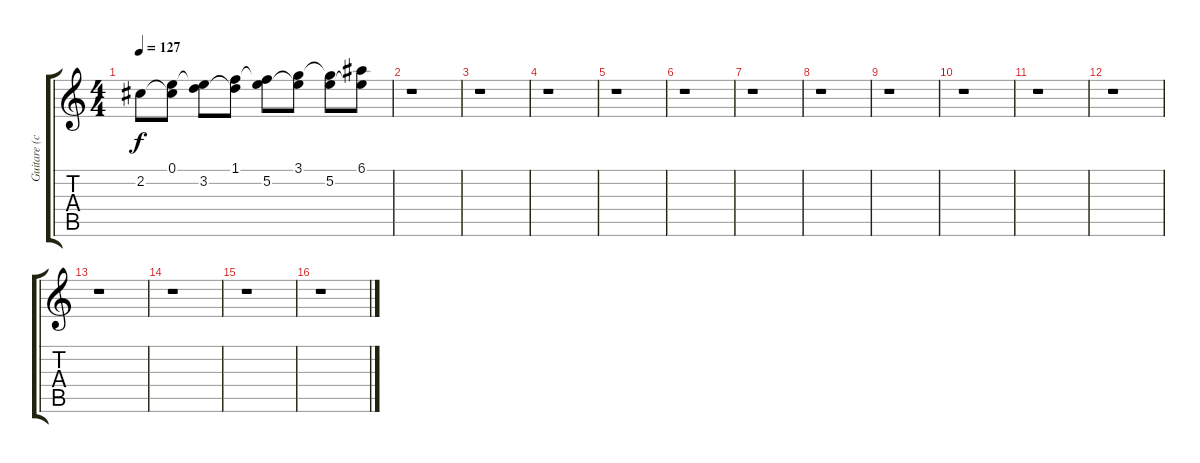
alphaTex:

\track ("Guitare (clean)" "Guitare (c") {instrument acousticguitarsteel}
\staff {score tabs}
\tuning (E4 B3 G3 D3 A2 E2) {hide}
\ts (4 4)
\tempo 127
\clef g2
\ks c
2.2.8{dy f} (0.1 2.2{t}).8 (0.1{t} 3.2).8 (1.1 3.2{t}).8 (1.1{t} 5.2).8 (3.1 5.2{t}).8 (3.1{t} 5.2).8 (6.1 5.2{t}).8 |
r.1 |
r.1 |
r.1 |
r.1 |
r.1 |
r.1 |
r.1 |
r.1 |
r.1 |
r.1 |
r.1 |
r.1 |
r.1 |
r.1 |
r.1
